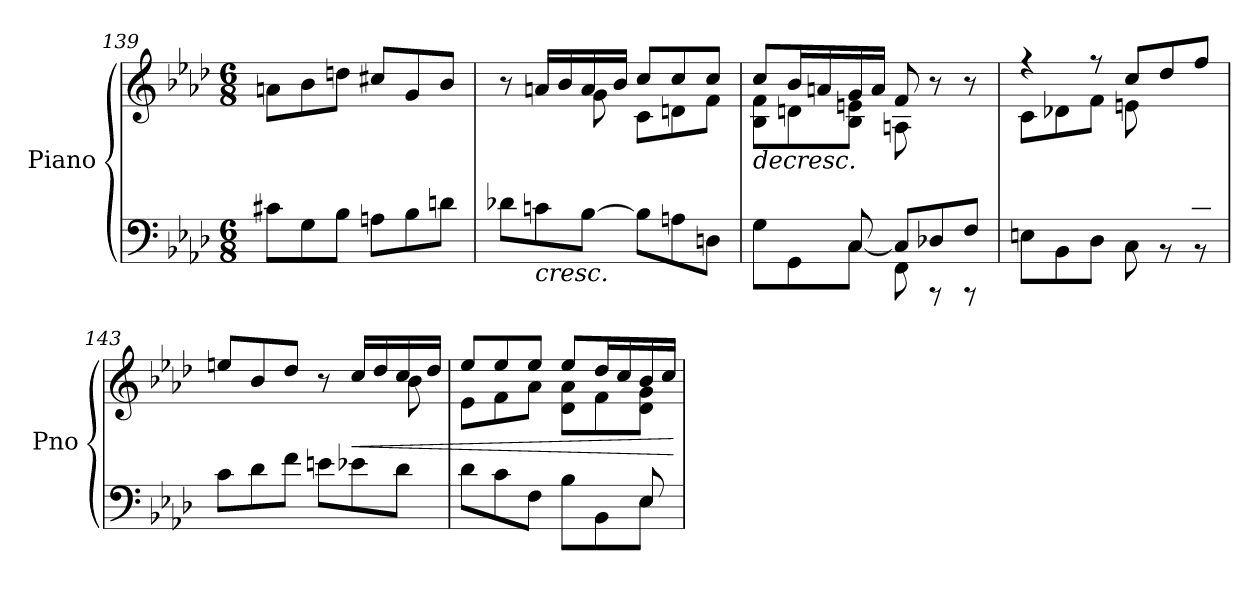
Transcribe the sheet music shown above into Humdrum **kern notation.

**kern	**kern	**dynam
*part1	*part1	*part1
*staff2	*staff1	*staff1/2
*I"Piano	*	*
*I'Pno	*	*
*clefF4	*clefG2	*
*k[b-e-a-d-]	*k[b-e-a-d-]	*
*M6/8	*M6/8	*
=139	=139	=139
8c#X\L	8an\L	.
8G\	8b-\	.
8B-\J	8ddn\J	.
8An\L	8cc#X/L	.
8B-\	8g/	.
8dn\J	8b-/J	.
=140	=140	=140
*^	*^	*
4rFFFyy	8d-X\L	8r	4ryy	.
!	!	!	!	!LO:HP:b=2
.	8cn\	16an/LL	.	<
.	.	16b-/	.	.
2ryy	[8B-\J	16a/	8g\	.
.	.	16b-/JJ	.	.
.	8B-\L]	8cc/L	8c\L	.
.	8An\	8cc/	8dn\	.
.	8Dn\J	8cc/J	8f\J	.
=141	=141	=141	=141	=141
*	*^	*	*	*
!	!	!	!	!	!LO:HP:b
2ryy	8G\L	4rAyy	8cc/L	8B-\ 8f\L	>
.	8GG\	.	16b-/L	8dn\	.
.	.	.	16an/	.	.
.	[8C\J	8C/	16g/	8B-\ 8en\J	.
.	.	.	16a/JJ	.	.
.	8C/L]	8FF\	8f/	8An\	[
8rAAA	8D-X/	4rcyy	8r	4ryy	.
8rAAA	8F/J	.	8r	.	.
*	*v	*v	*	*	*
!!LO:LB:g=z	!!
=142	=142	=142	=142	=142
2ryy	8En\L	4rff	8c\L	.
.	8BB-\	.	8d-X\	.
.	8D-\J	8rff	8f\J	.
.	8C\	8cc/L	8en\L	.
8B-/	8r	8dd-/	4ryy	.
8d-/J	8r	8ff/J	.	.
=143	=143	=143	=143	=143
4.rffyy	8c\L	8een/L	8ryy	.
*	*	*v	*v	*
.	8d-\	8b-/	.
.	8f\J	8dd-/J	.
4rffyy	8en\L	8r	.
!	!	!	!LO:HP:b
.	8e-X\	16cc/LL	<
.	.	16dd-/	.
*	*	*^	*
8ryy	8d-\J	16cc/	8b-\	.
.	.	16dd-/JJ	.	.
=144	=144	=144	=144	=144
8d-\L	4.rFFFyy	8ee-/L	8e-\L	.
8c\	.	8ee-/	8f\	.
8F\J	.	8ee-/J	8a-\J	]
8B-\L	4rDDDyy	8ee-/L	8d-\ 8a-\L	.
8BB-\	.	16dd-/L	8f\	.
.	.	16cc/	.	.
8E-\J	8E-/	16b-/	8d-\ 8g\J	.
.	.	16cc/JJ	.	.
*v	*v	*	*	*
*	*v	*v	*
.	.	[
=	=	=
*-	*-	*-
